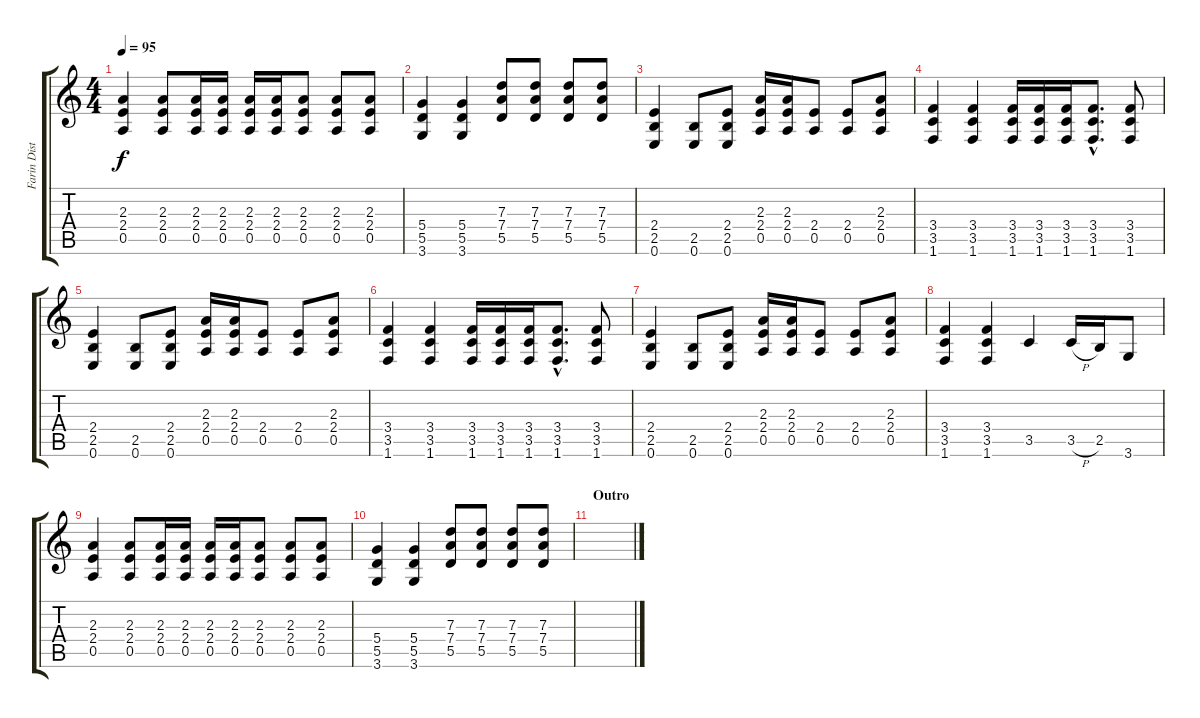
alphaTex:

\track ("Farin Dist II" "Farin Dist") {instrument distortionguitar}
\staff {score tabs}
\tuning (E4 B3 G3 D3 A2 E2) {hide}
\ts (4 4)
\tempo 95
\clef g2
\ks c
(2.3 2.4 0.5).4{dy f} (2.3 2.4 0.5).8 (2.3 2.4 0.5).16 (2.3 2.4 0.5).16 (2.3 2.4 0.5).16 (2.3 2.4 0.5).16 (2.3 2.4 0.5).8 (2.3 2.4 0.5).8 (2.3 2.4 0.5).8 |
(5.4 5.5 3.6).4 (5.4 5.5 3.6).4 (7.3 7.4 5.5).8 (7.3 7.4 5.5).8 (7.3 7.4 5.5).8 (7.3 7.4 5.5).8 |
(2.4 2.5 0.6).4 (2.5 0.6).8 (2.4 2.5 0.6).8 (2.3 2.4 0.5).16 (2.3 2.4 0.5).16 (2.4 0.5).8 (2.4 0.5).8 (2.3 2.4 0.5).8 |
(3.4 3.5 1.6).4 (3.4 3.5 1.6).4 (3.4 3.5 1.6).16 (3.4 3.5 1.6).16 (3.4 3.5 1.6).16 (3.4{hac} 3.5{hac} 1.6{hac}).8{d} (3.4 3.5 1.6).8 |
(2.4 2.5 0.6).4 (2.5 0.6).8 (2.4 2.5 0.6).8 (2.3 2.4 0.5).16 (2.3 2.4 0.5).16 (2.4 0.5).8 (2.4 0.5).8 (2.3 2.4 0.5).8 |
(3.4 3.5 1.6).4 (3.4 3.5 1.6).4 (3.4 3.5 1.6).16 (3.4 3.5 1.6).16 (3.4 3.5 1.6).16 (3.4{hac} 3.5{hac} 1.6{hac}).8{d} (3.4 3.5 1.6).8 |
(2.4 2.5 0.6).4 (2.5 0.6).8 (2.4 2.5 0.6).8 (2.3 2.4 0.5).16 (2.3 2.4 0.5).16 (2.4 0.5).8 (2.4 0.5).8 (2.3 2.4 0.5).8 |
(3.4 3.5 1.6).4 (3.4 3.5 1.6).4 3.5.4 3.5{h}.16 2.5.16 3.6.8 |
(2.3 2.4 0.5).4 (2.3 2.4 0.5).8 (2.3 2.4 0.5).16 (2.3 2.4 0.5).16 (2.3 2.4 0.5).16 (2.3 2.4 0.5).16 (2.3 2.4 0.5).8 (2.3 2.4 0.5).8 (2.3 2.4 0.5).8 |
(5.4 5.5 3.6).4 (5.4 5.5 3.6).4 (7.3 7.4 5.5).8 (7.3 7.4 5.5).8 (7.3 7.4 5.5).8 (7.3 7.4 5.5).8 |
\section ("" "Outro")
